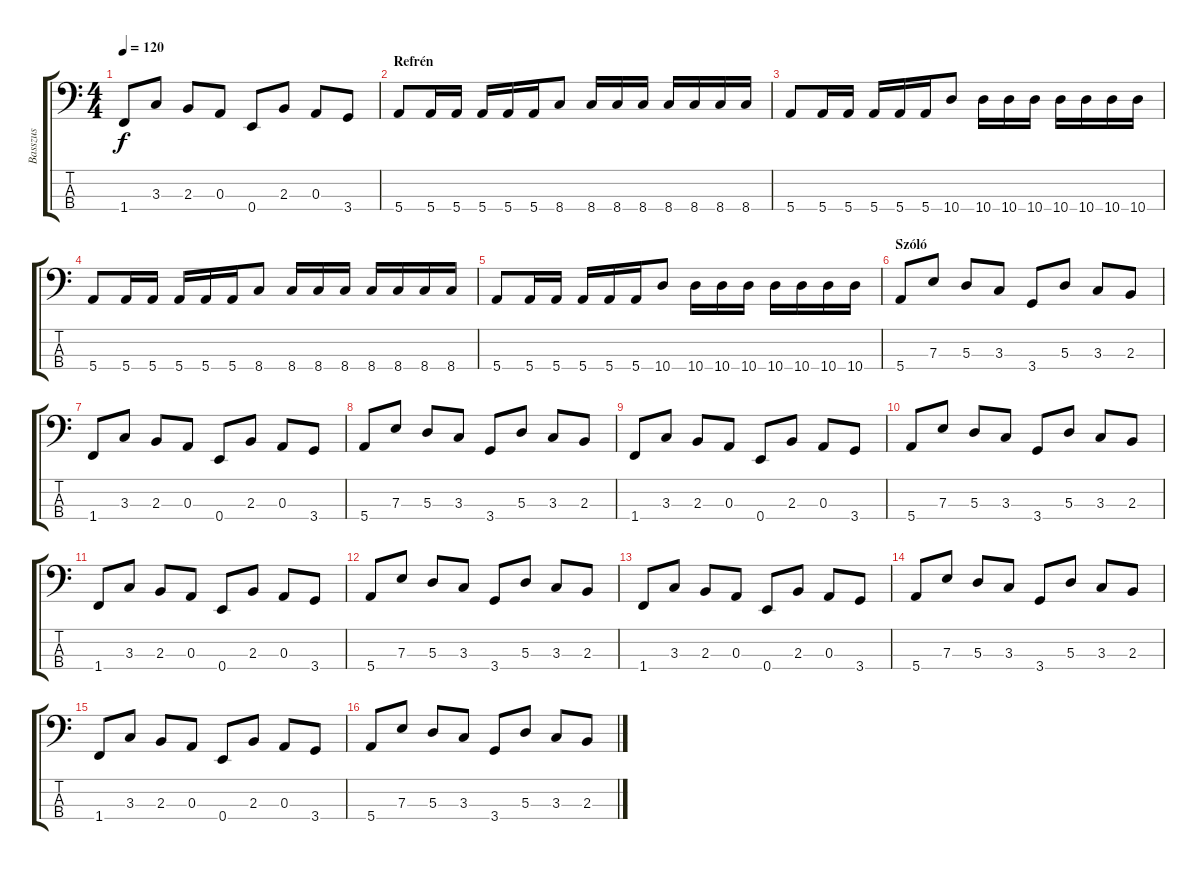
\track ("Basszus" "Basszus") {instrument electricbasspick}
\staff {score tabs}
\tuning (G2 D2 A1 E1) {hide}
\ts (4 4)
\tempo 120
\clef f4
\ks c
1.4.8{dy f} 3.3.8 2.3.8 0.3.8 0.4.8 2.3.8 0.3.8 3.4.8 |
\section ("" "Refrén")
5.4.8 5.4.16 5.4.16 5.4.16 5.4.16 5.4.16 8.4.8 8.4.16 8.4.16 8.4.16 8.4.16 8.4.16 8.4.16 8.4.16 |
5.4.8 5.4.16 5.4.16 5.4.16 5.4.16 5.4.16 10.4.8 10.4.16 10.4.16 10.4.16 10.4.16 10.4.16 10.4.16 10.4.16 |
5.4.8 5.4.16 5.4.16 5.4.16 5.4.16 5.4.16 8.4.8 8.4.16 8.4.16 8.4.16 8.4.16 8.4.16 8.4.16 8.4.16 |
5.4.8 5.4.16 5.4.16 5.4.16 5.4.16 5.4.16 10.4.8 10.4.16 10.4.16 10.4.16 10.4.16 10.4.16 10.4.16 10.4.16 |
\section ("" "Szóló")
5.4.8 7.3.8 5.3.8 3.3.8 3.4.8 5.3.8 3.3.8 2.3.8 |
1.4.8 3.3.8 2.3.8 0.3.8 0.4.8 2.3.8 0.3.8 3.4.8 |
5.4.8 7.3.8 5.3.8 3.3.8 3.4.8 5.3.8 3.3.8 2.3.8 |
1.4.8 3.3.8 2.3.8 0.3.8 0.4.8 2.3.8 0.3.8 3.4.8 |
5.4.8 7.3.8 5.3.8 3.3.8 3.4.8 5.3.8 3.3.8 2.3.8 |
1.4.8 3.3.8 2.3.8 0.3.8 0.4.8 2.3.8 0.3.8 3.4.8 |
5.4.8 7.3.8 5.3.8 3.3.8 3.4.8 5.3.8 3.3.8 2.3.8 |
1.4.8 3.3.8 2.3.8 0.3.8 0.4.8 2.3.8 0.3.8 3.4.8 |
5.4.8 7.3.8 5.3.8 3.3.8 3.4.8 5.3.8 3.3.8 2.3.8 |
1.4.8 3.3.8 2.3.8 0.3.8 0.4.8 2.3.8 0.3.8 3.4.8 |
5.4.8 7.3.8 5.3.8 3.3.8 3.4.8 5.3.8 3.3.8 2.3.8
